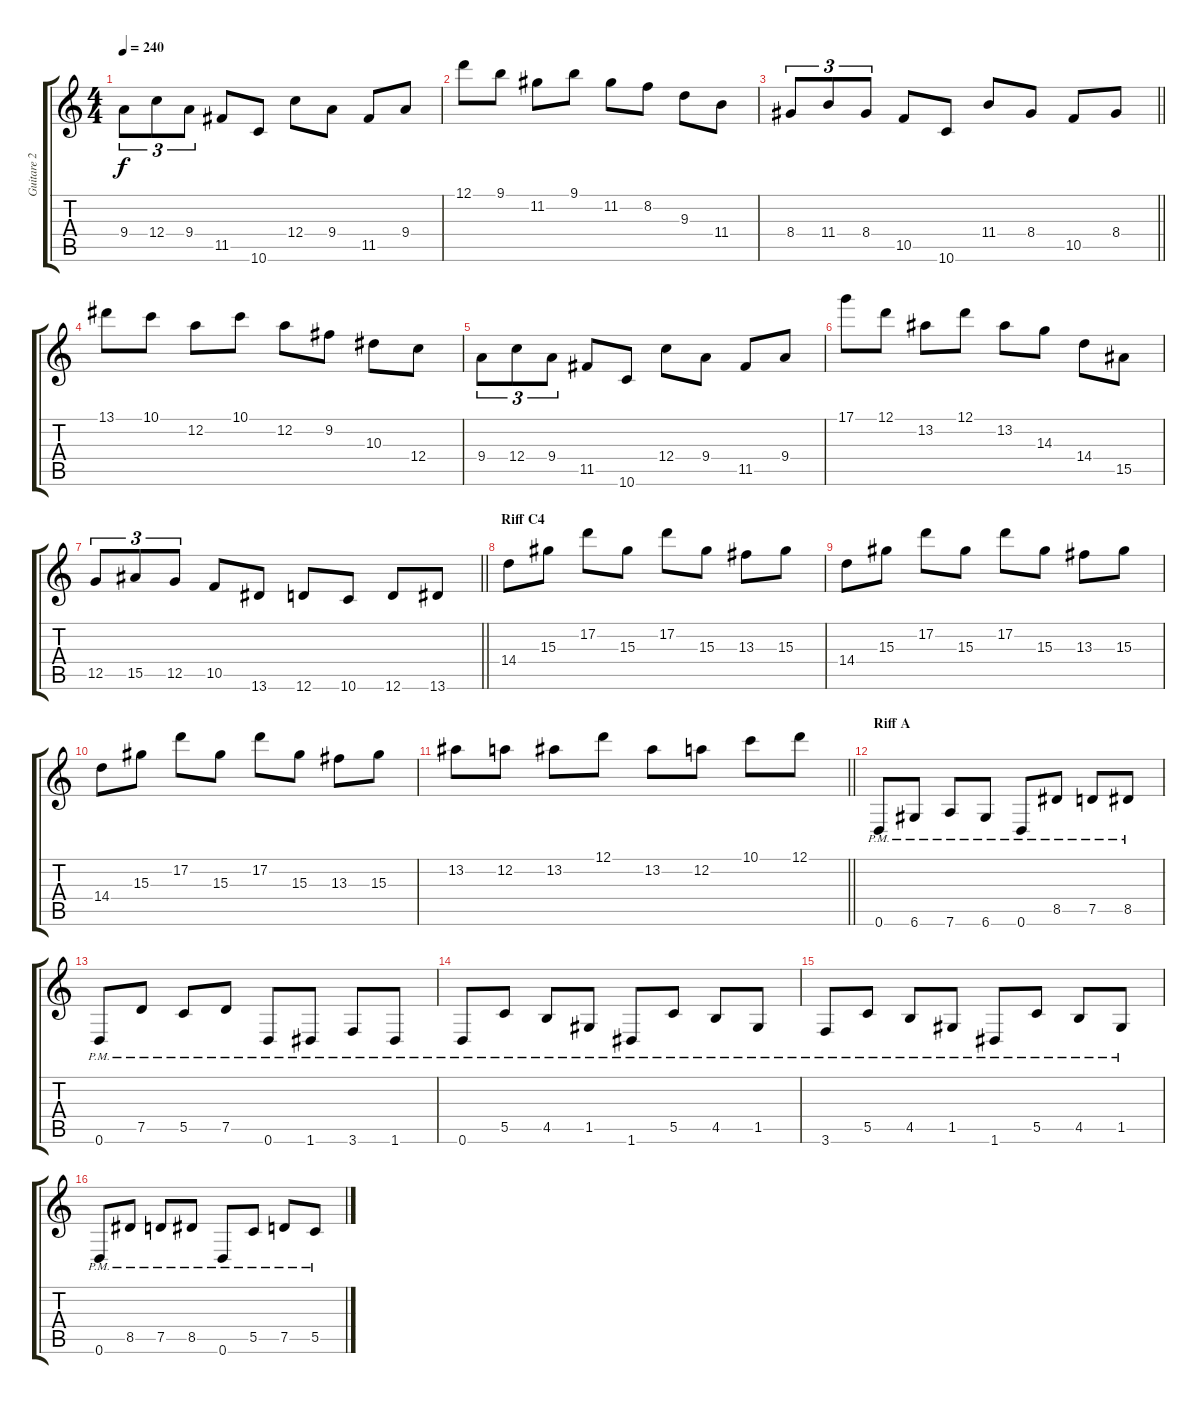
\track ("Guitare 2" "Guitare 2") {instrument distortionguitar}
\staff {score tabs}
\tuning (D4 A3 F3 C3 G2 D2) {hide}
\ts (4 4)
\tempo 240
\clef g2
\ks c
9.4.8{tu (3 2) dy f} 12.4.8{tu (3 2)} 9.4.8{tu (3 2)} 11.5.8 10.6.8 12.4.8 9.4.8 11.5.8 9.4.8 |
12.1.8 9.1.8 11.2.8 9.1.8 11.2.8 8.2.8 9.3.8 11.4.8 |
\barLineRight lightlight
8.4.8{tu (3 2)} 11.4.8{tu (3 2)} 8.4.8{tu (3 2)} 10.5.8 10.6.8 11.4.8 8.4.8 10.5.8 8.4.8 |
\section ("" "")
13.1.8 10.1.8 12.2.8 10.1.8 12.2.8 9.2.8 10.3.8 12.4.8 |
9.4.8{tu (3 2)} 12.4.8{tu (3 2)} 9.4.8{tu (3 2)} 11.5.8 10.6.8 12.4.8 9.4.8 11.5.8 9.4.8 |
17.1.8 12.1.8 13.2.8 12.1.8 13.2.8 14.3.8 14.4.8 15.5.8 |
\barLineRight lightlight
12.5.8{tu (3 2)} 15.5.8{tu (3 2)} 12.5.8{tu (3 2)} 10.5.8 13.6.8 12.6.8 10.6.8 12.6.8 13.6.8 |
\section ("" "Riff C4")
14.4.8 15.3.8 17.2.8 15.3.8 17.2.8 15.3.8 13.3.8 15.3.8 |
14.4.8 15.3.8 17.2.8 15.3.8 17.2.8 15.3.8 13.3.8 15.3.8 |
14.4.8 15.3.8 17.2.8 15.3.8 17.2.8 15.3.8 13.3.8 15.3.8 |
\barLineRight lightlight
13.2.8 12.2.8 13.2.8 12.1.8 13.2.8 12.2.8 10.1.8 12.1.8 |
\section ("" "Riff A")
0.6{pm}.8 6.6{pm}.8 7.6{pm}.8 6.6{pm}.8 0.6{pm}.8 8.5{pm}.8 7.5{pm}.8 8.5{pm}.8 |
0.6{pm}.8 7.5{pm}.8 5.5{pm}.8 7.5{pm}.8 0.6{pm}.8 1.6{pm}.8 3.6{pm}.8 1.6{pm}.8 |
0.6{pm}.8 5.5{pm}.8 4.5{pm}.8 1.5{pm}.8 1.6{pm}.8 5.5{pm}.8 4.5{pm}.8 1.5{pm}.8 |
3.6{pm}.8 5.5{pm}.8 4.5{pm}.8 1.5{pm}.8 1.6{pm}.8 5.5{pm}.8 4.5{pm}.8 1.5{pm}.8 |
0.6{pm}.8 8.5{pm}.8 7.5{pm}.8 8.5{pm}.8 0.6{pm}.8 5.5{pm}.8 7.5{pm}.8 5.5{pm}.8
